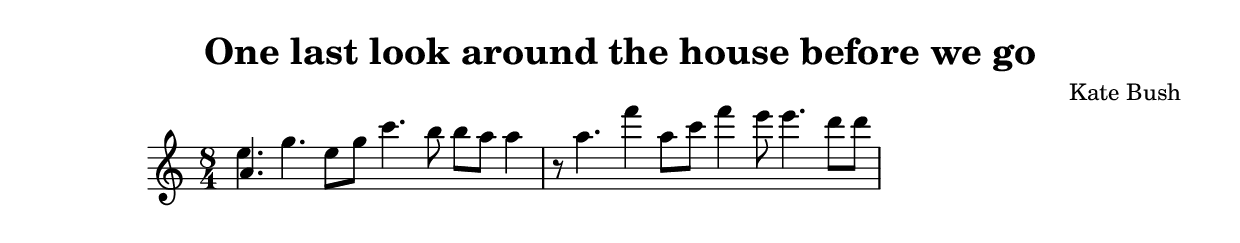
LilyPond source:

\header {
  title = "One last look around the house before we go"
  composer = "Kate Bush"
}

\score {
 \relative c''  { \time 8/4
   \new Staff{
  <<e4.  a,>> g'4. e8 g8 c4. b8 b8 a8 a4 
    r8 a4. f'4 a,8 c8 f4 e8 e4. d8 d8
    } 
  }

  \layout {}
  \midi {}
}